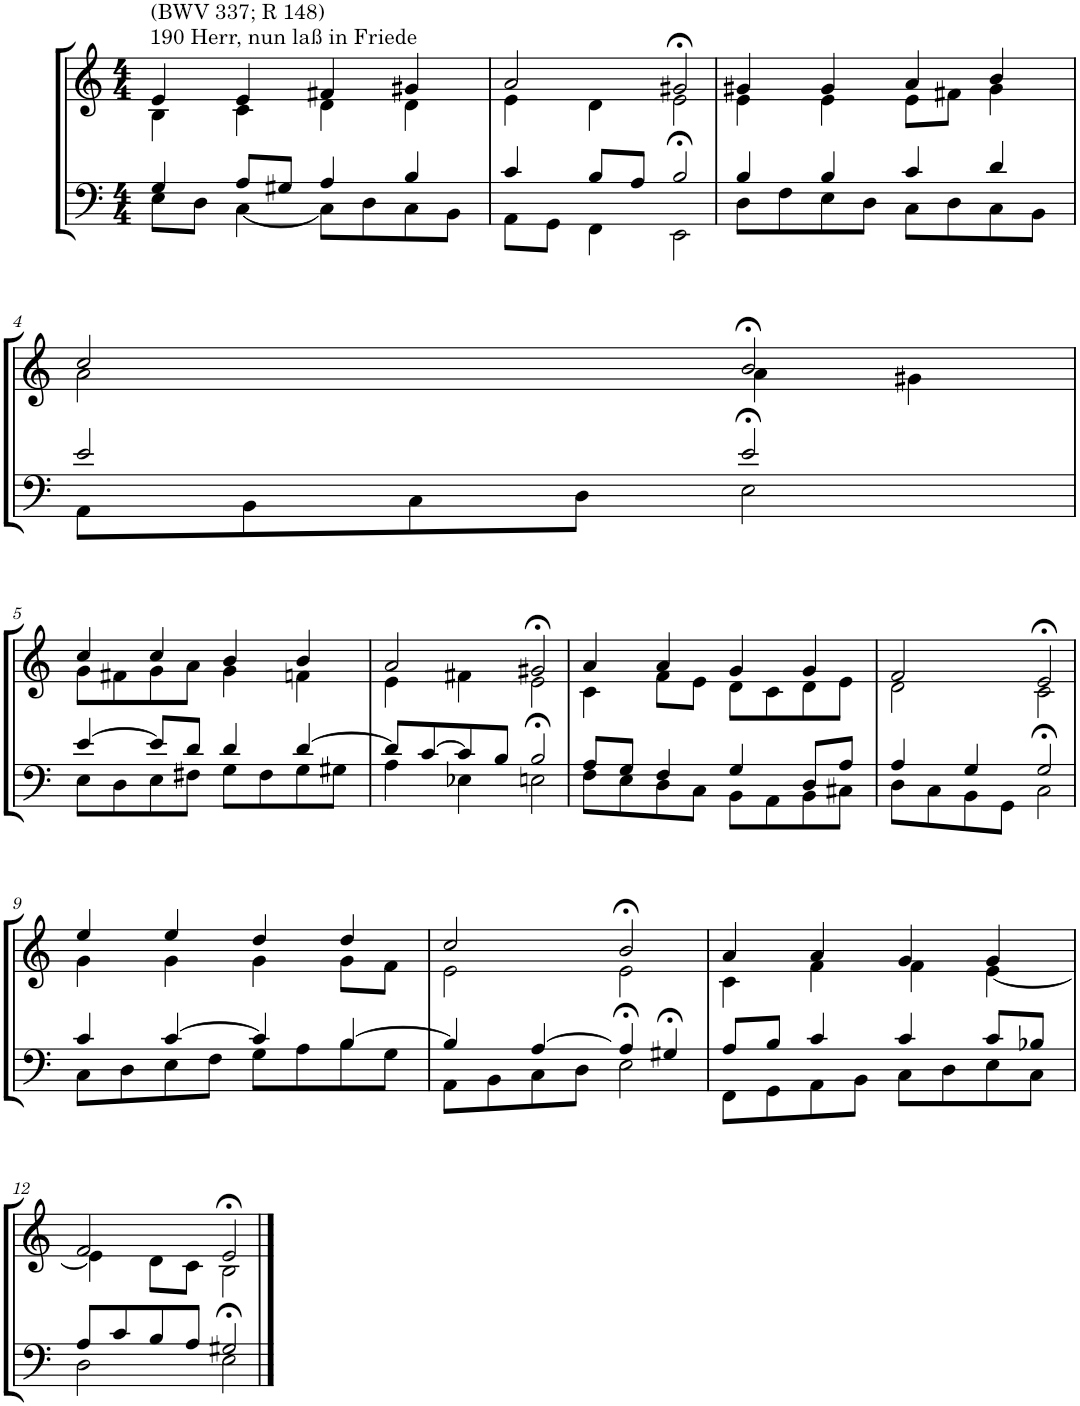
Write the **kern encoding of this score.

**kern	**kern
*part2	*part1
*staff2	*staff1
*I"Tenor/Baß	*I"Sopran/Alt
*clefF4	*clefG2
*k[]	*k[]
*M4/4	*M4/4
=1	=1
*^	*^
!	!	!LO:TX:a:t=190 Herr, nun laß in Friede	!
!	!	!LO:TX:a:t=(BWV 337; R 148)	!
4G/	8E\L	4e/	4B\
.	8D\J	.	.
8A/L	[4C\	4e/	4c\
8G#X/J	.	.	.
4A/	8C\L]	4f#X/	4d\
.	8D\	.	.
4B/	8C\	4g#X/	4d\
.	8BB\J	.	.
=2	=2	=2	=2
4c/	8AA\L	2a/	4e\
.	8GG\J	.	.
8B/L	4FF\	.	4d\
8A/J	.	.	.
2B/	2EE>\	2g#X>/	2e\
=3	=3	=3	=3
4B/	8D\L	4g#X/	4e\
.	8F\	.	.
4B/	8E\	4g#/	4e\
.	8D\J	.	.
4c/	8C\L	4a/	8e\L
.	8D\	.	8f#X\J
4d/	8C\	4b/	4g#\
.	8BB\J	.	.
!!LO:LB:g=z	!!
=4	=4	=4	=4
2e/	8AA\L	2cc/	2a\
.	8BB\	.	.
.	8C\	.	.
.	8D\J	.	.
2e/	2E>\	2b>/	4a\
.	.	.	4g#X\
!!LO:LB:g=z	!!
=5	=5	=5	=5
[4e/	8E\L	4cc/	8g\L
.	8D\	.	8f#X\
8e/L]	8E\	4cc/	8g\
8d/J	8F#X\J	.	8a\J
4d/	8G\L	4b/	4g\
.	8F#\	.	.
[4d/	8G\	4b/	4fn\
.	8G#X\J	.	.
=6	=6	=6	=6
8d/L]	4A\	2a/	4e\
[8c/	.	.	.
8c/]	4E-X\	.	4f#X\
8B/J	.	.	.
2B/	2En>\	2g#X>/	2e\
=7	=7	=7	=7
8A/L	8F\L	4a/	4c\
8G/J	8E\	.	.
4F/	8D\	4a/	8f\L
.	8C\J	.	8e\J
4G/	8BB\L	4g/	8d\L
.	8AA\	.	8c\
8D/L	8BB\	4g/	8d\
8A/J	8C#X\J	.	8e\J
=8	=8	=8	=8
4A/	8D\L	2f/	2d\
.	8C\	.	.
4G/	8BB\	.	.
.	8GG\J	.	.
2G/	2C>\	2e>/	2c\
!!LO:LB:g=z	!!
=9	=9	=9	=9
4c/	8C\L	4ee/	4g\
.	8D\	.	.
[4c/	8E\	4ee/	4g\
.	8F\J	.	.
4c/]	8G\L	4dd/	4g\
.	8A\	.	.
[4B/	8B\	4dd/	8g\L
.	8G\J	.	8f\J
=10	=10	=10	=10
4B/]	8AA\L	2cc/	2e\
.	8BB\	.	.
[4A/	8C\	.	.
.	8D\J	.	.
4A/]	2E>\	2b>/	2e\
4G#X>/	.	.	.
=11	=11	=11	=11
8A/L	8FF\L	4a/	4c\
8B/J	8GG\	.	.
4c/	8AA\	4a/	4f\
.	8BB\J	.	.
4c/	8C\L	4g/	4f\
.	8D\	.	.
8c/L	8E\	4g/	[4e\
8B-X/J	8C\J	.	.
!!LO:LB:g=z	!!
=12	=12	=12	=12
8A/L	2D\	2f/	4e\]
8c/	.	.	.
8B/	.	.	8d\L
8A/J	.	.	8c\J
2G#X/	2E>\	2e>/	2B\
*v	*v	*	*
*	*v	*v
==	==
*-	*-
